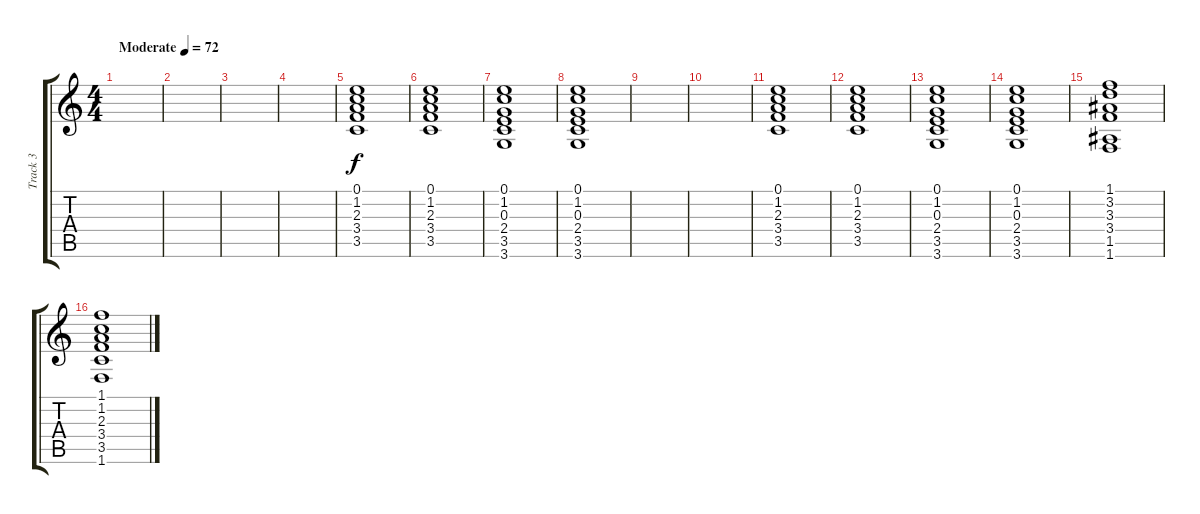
\track ("Track 3" "Track 3") {instrument distortionguitar}
\staff {score tabs}
\tuning (E4 B3 G3 D3 A2 E2) {hide}
\ts (4 4)
\tempo (72 "Moderate")
\clef g2
\ks c
|
|
|
|
(0.1 1.2 2.3 3.4 3.5).1 |
(0.1 1.2 2.3 3.4 3.5).1{txt ""} |
(0.1 1.2 0.3 2.4 3.5 3.6).1 |
(0.1 1.2 0.3 2.4 3.5 3.6).1 |
|
|
(0.1 1.2 2.3 3.4 3.5).1 |
(0.1 1.2 2.3 3.4 3.5).1 |
(0.1 1.2 0.3 2.4 3.5 3.6).1 |
(0.1 1.2 0.3 2.4 3.5 3.6).1 |
(1.1 3.2 3.3 3.4 1.5 1.6).1 |
(1.1 1.2 2.3 3.4 3.5 1.6).1
